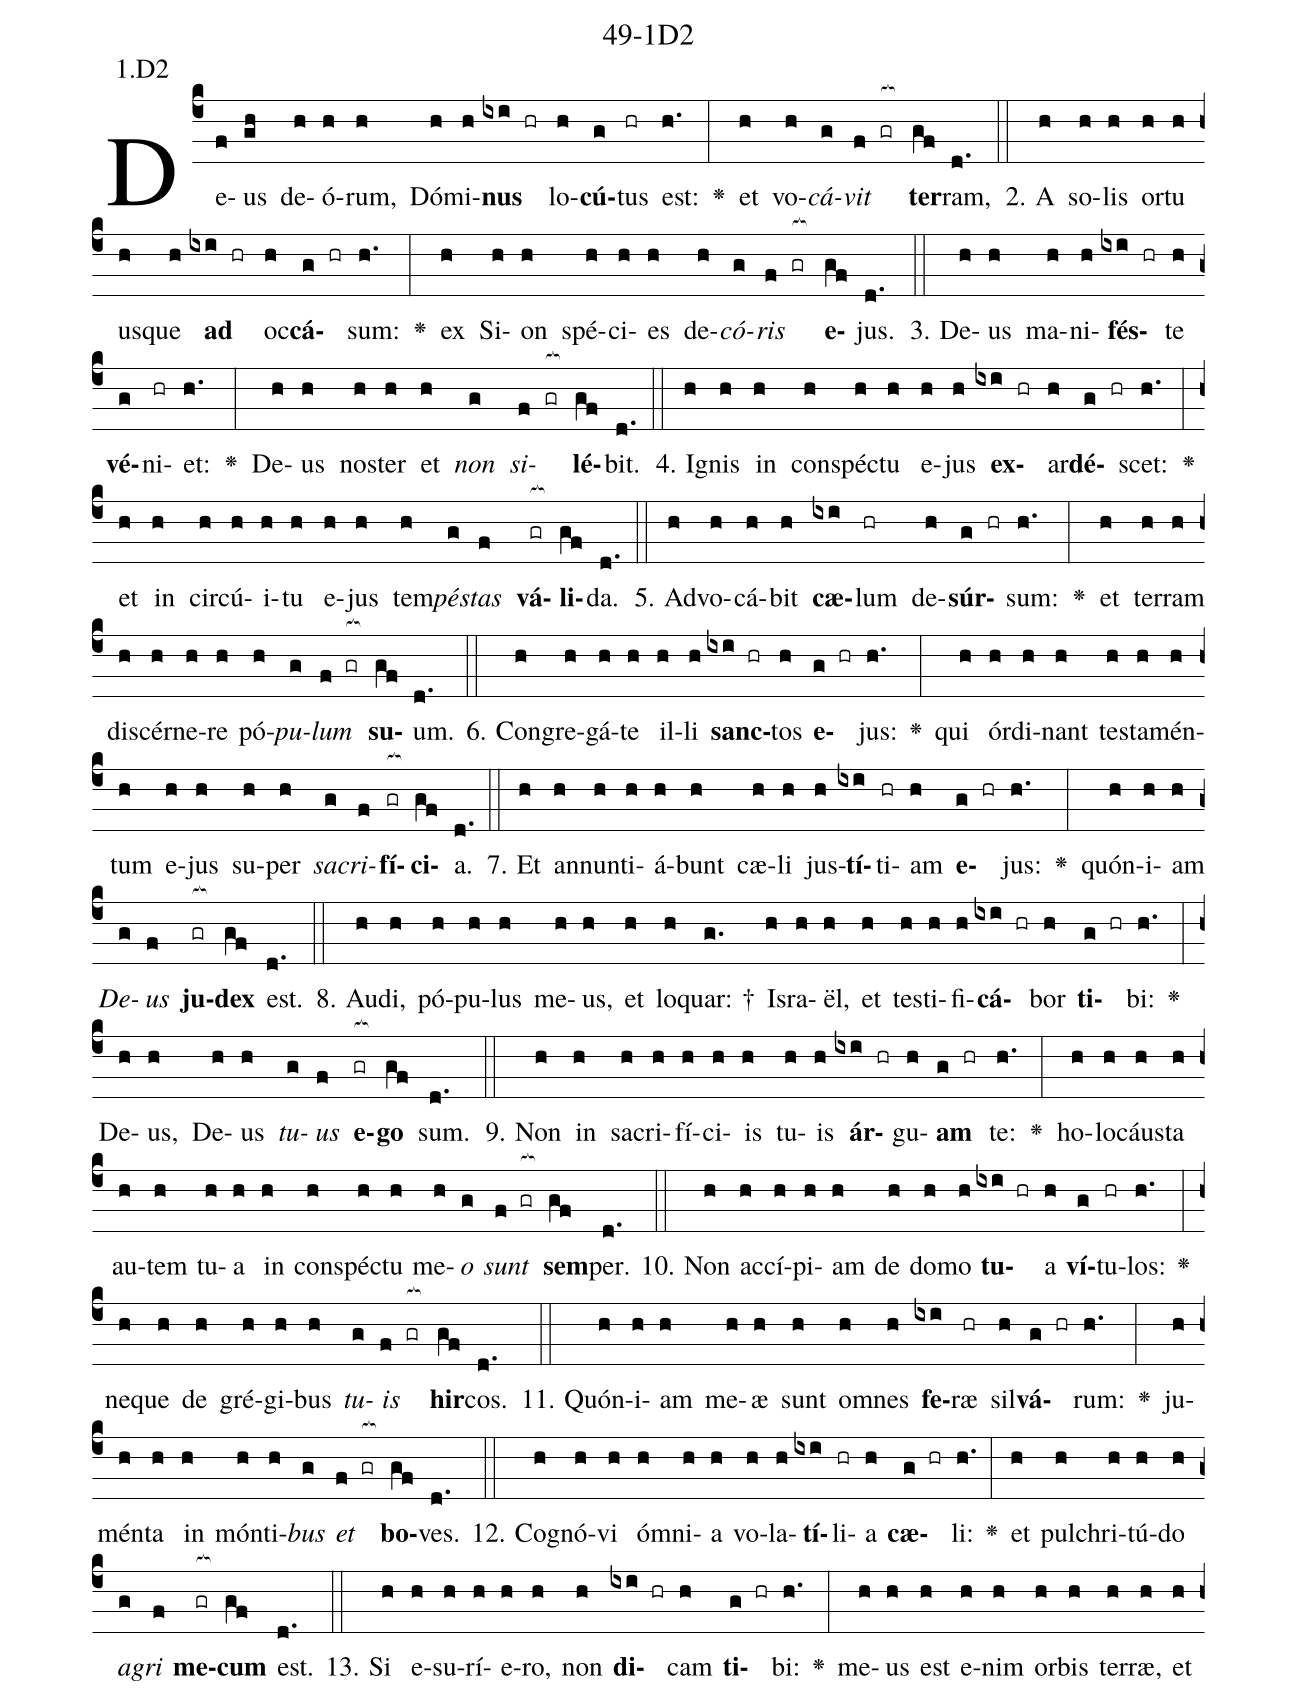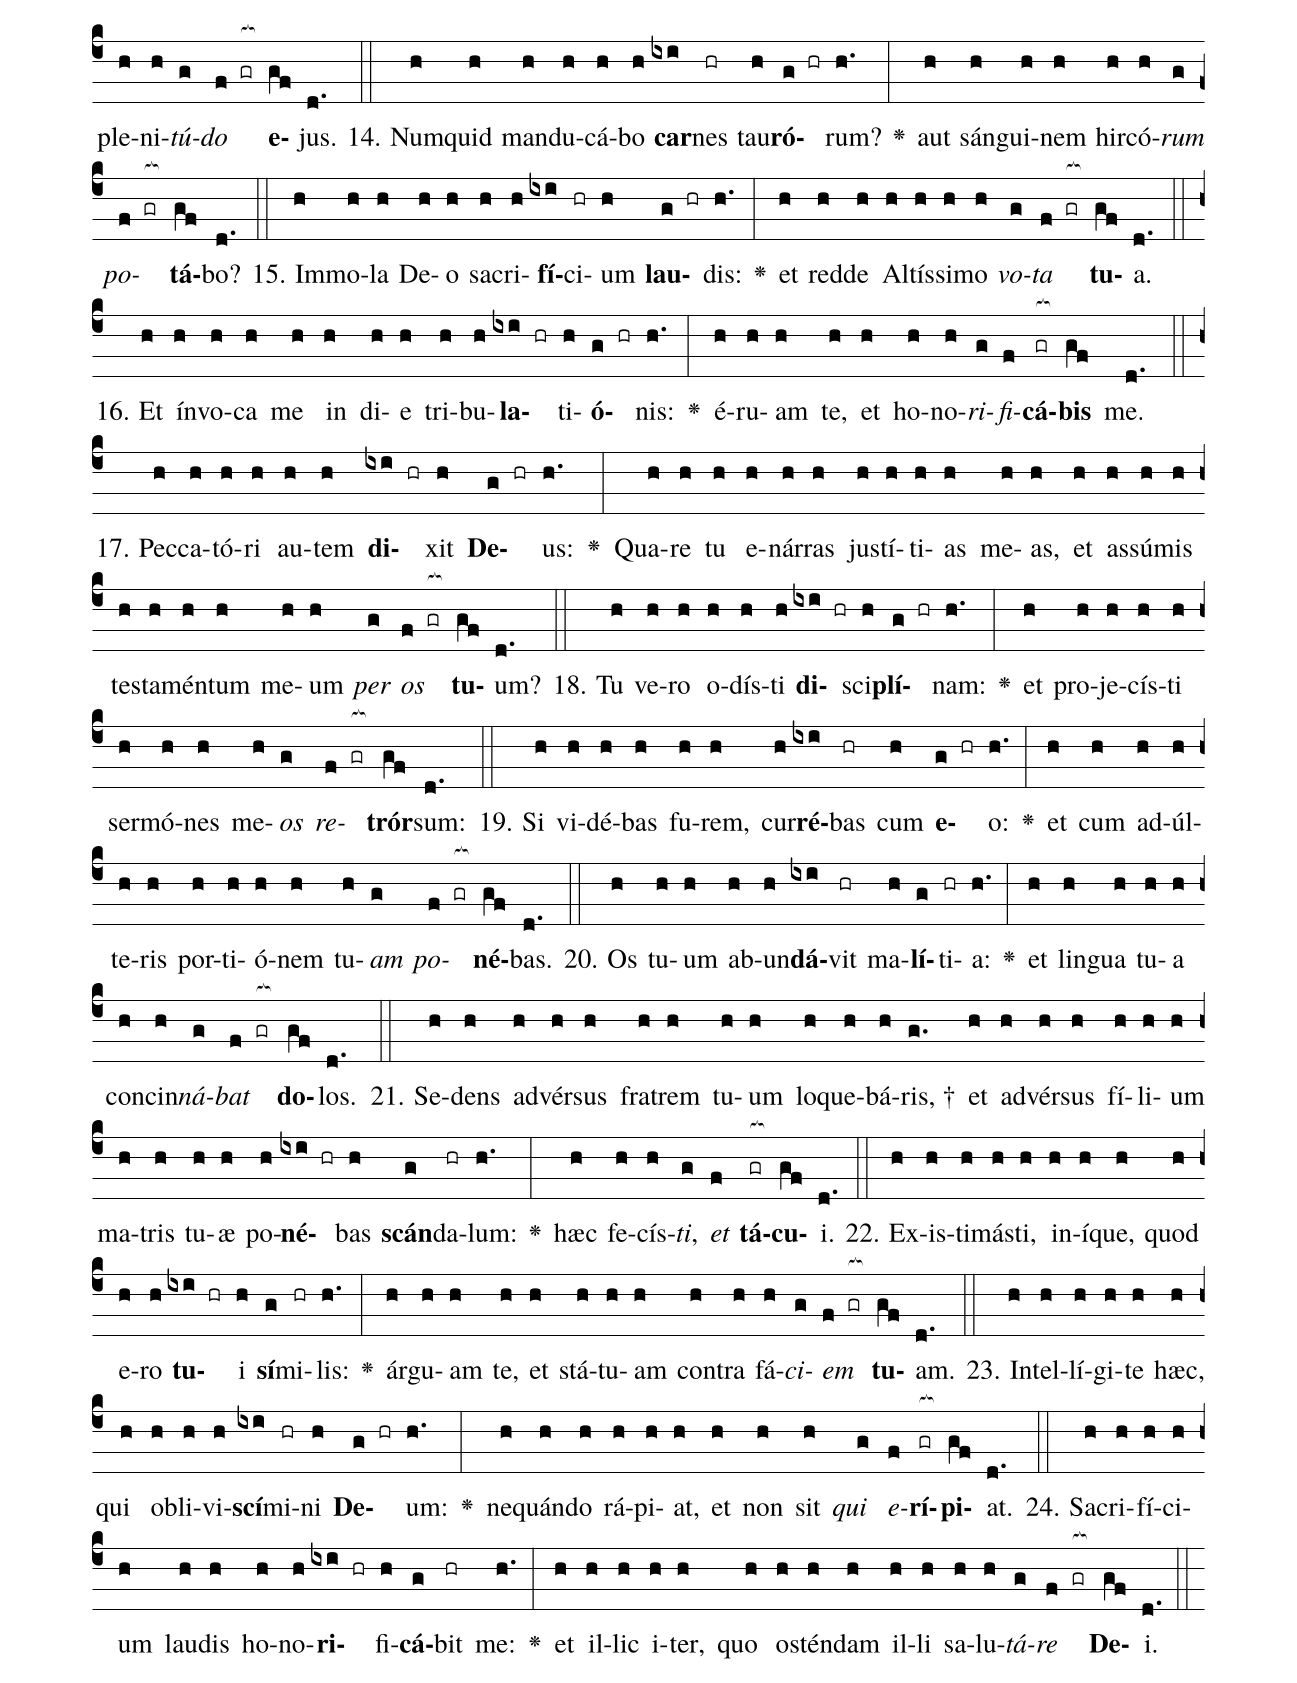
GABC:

name: 49-1D2;
annotation: 1.D2;
%%
(c4)De(f)us(gh) de(h)ó(h)rum,(h) Dó(h)mi(h)<b>nus</b>(ixi hr) lo(h)<b>cú</b>(g)tus(hr) est:(h.) <v>\greheightstar</v>(:) et(h) vo(h)<i>cá</i>(g)<i>vit</i>(f gr[ocb:1{]) <b>ter</b>(gf[ocb:0}])ram,(d.) (::)
2. A(h) so(h)lis(h) or(h)tu(h) us(h)que(h) <b>ad</b>(ixi hr) oc(h)<b>cá</b>(g hr)sum:(h.) <v>\greheightstar</v>(:) ex(h) Si(h)on(h) spé(h)ci(h)es(h) de(h)<i>có</i>(g)<i>ris</i>(f gr[ocb:1{]) <b>e</b>(gf[ocb:0}])jus.(d.) (::)
3. De(h)us(h) ma(h)ni(h)<b>fés</b>(ixi hr)te(h) <b>vé</b>(g)ni(hr)et:(h.) <v>\greheightstar</v>(:) De(h)us(h) nos(h)ter(h) et(h) <i>non</i>(g) <i>si</i>(f gr[ocb:1{])<b>lé</b>(gf[ocb:0}])bit.(d.) (::)
4. I(h)gnis(h) in(h) con(h)spéc(h)tu(h) e(h)jus(h) <b>ex</b>(ixi hr)ar(h)<b>dé</b>(g hr)scet:(h.) <v>\greheightstar</v>(:) et(h) in(h) cir(h)cú(h)i(h)tu(h) e(h)jus(h) tem(h)<i>pés</i>(g)<i>tas</i>(f) <b>vá</b>(gr[ocb:1{])<b>li</b>(gf[ocb:0}])da.(d.) (::)
5. Ad(h)vo(h)cá(h)bit(h) <b>cæ</b>(ixi)lum(hr) de(h)<b>súr</b>(g hr)sum:(h.) <v>\greheightstar</v>(:) et(h) ter(h)ram(h) di(h)scér(h)ne(h)re(h) pó(h)<i>pu</i>(g)<i>lum</i>(f gr[ocb:1{]) <b>su</b>(gf[ocb:0}])um.(d.) (::)
6. Con(h)gre(h)gá(h)te(h) il(h)li(h) <b>sanc</b>(ixi hr)tos(h) <b>e</b>(g hr)jus:(h.) <v>\greheightstar</v>(:) qui(h) ór(h)di(h)nant(h) tes(h)ta(h)mén(h)tum(h) e(h)jus(h) su(h)per(h) <i>sa</i>(g)<i>cri</i>(f)<b>fí</b>(gr[ocb:1{])<b>ci</b>(gf[ocb:0}])a.(d.) (::)
7. Et(h) an(h)nun(h)ti(h)á(h)bunt(h) cæ(h)li(h) jus(h)<b>tí</b>(ixi)ti(hr)am(h) <b>e</b>(g hr)jus:(h.) <v>\greheightstar</v>(:) quón(h)i(h)am(h) <i>De</i>(g)<i>us</i>(f) <b>ju</b>(gr[ocb:1{])<b>dex</b>(gf[ocb:0}]) est.(d.) (::)
8. Au(h)di,(h) pó(h)pu(h)lus(h) me(h)us,(h) et(h) lo(h)quar: †(g.) Is(h)ra(h)ël,(h) et(h) tes(h)ti(h)fi(h)<b>cá</b>(ixi hr)bor(h) <b>ti</b>(g hr)bi:(h.) <v>\greheightstar</v>(:) De(h)us,(h) De(h)us(h) <i>tu</i>(g)<i>us</i>(f) <b>e</b>(gr[ocb:1{])<b>go</b>(gf[ocb:0}]) sum.(d.) (::)
9. Non(h) in(h) sa(h)cri(h)fí(h)ci(h)is(h) tu(h)is(h) <b>ár</b>(ixi hr)gu(h)<b>am</b>(g hr) te:(h.) <v>\greheightstar</v>(:) ho(h)lo(h)cáus(h)ta(h) au(h)tem(h) tu(h)a(h) in(h) con(h)spéc(h)tu(h) me(h)<i>o</i>(g) <i>sunt</i>(f gr[ocb:1{]) <b>sem</b>(gf[ocb:0}])per.(d.) (::)
10. Non(h) ac(h)cí(h)pi(h)am(h) de(h) do(h)mo(h) <b>tu</b>(ixi hr)a(h) <b>ví</b>(g)tu(hr)los:(h.) <v>\greheightstar</v>(:) ne(h)que(h) de(h) gré(h)gi(h)bus(h) <i>tu</i>(g)<i>is</i>(f gr[ocb:1{]) <b>hir</b>(gf[ocb:0}])cos.(d.) (::)
11. Quón(h)i(h)am(h) me(h)æ(h) sunt(h) om(h)nes(h) <b>fe</b>(ixi)ræ(hr) sil(h)<b>vá</b>(g hr)rum:(h.) <v>\greheightstar</v>(:) ju(h)mén(h)ta(h) in(h) món(h)ti(h)<i>bus</i>(g) <i>et</i>(f gr[ocb:1{]) <b>bo</b>(gf[ocb:0}])ves.(d.) (::)
12. Co(h)gnó(h)vi(h) óm(h)ni(h)a(h) vo(h)la(h)<b>tí</b>(ixi)li(hr)a(h) <b>cæ</b>(g hr)li:(h.) <v>\greheightstar</v>(:) et(h) pul(h)chri(h)tú(h)do(h) <i>a</i>(g)<i>gri</i>(f) <b>me</b>(gr[ocb:1{])<b>cum</b>(gf[ocb:0}]) est.(d.) (::)
13. Si(h) e(h)su(h)rí(h)e(h)ro,(h) non(h) <b>di</b>(ixi hr)cam(h) <b>ti</b>(g hr)bi:(h.) <v>\greheightstar</v>(:) me(h)us(h) est(h) e(h)nim(h) or(h)bis(h) ter(h)ræ,(h) et(h) ple(h)ni(h)<i>tú</i>(g)<i>do</i>(f gr[ocb:1{]) <b>e</b>(gf[ocb:0}])jus.(d.) (::)
14. Num(h)quid(h) man(h)du(h)cá(h)bo(h) <b>car</b>(ixi)nes(hr) tau(h)<b>ró</b>(g hr)rum?(h.) <v>\greheightstar</v>(:) aut(h) sán(h)gui(h)nem(h) hir(h)có(h)<i>rum</i>(g) <i>po</i>(f gr[ocb:1{])<b>tá</b>(gf[ocb:0}])bo?(d.) (::)
15. Im(h)mo(h)la(h) De(h)o(h) sa(h)cri(h)<b>fí</b>(ixi)ci(hr)um(h) <b>lau</b>(g hr)dis:(h.) <v>\greheightstar</v>(:) et(h) red(h)de(h) Al(h)tís(h)si(h)mo(h) <i>vo</i>(g)<i>ta</i>(f gr[ocb:1{]) <b>tu</b>(gf[ocb:0}])a.(d.) (::)
16. Et(h) ín(h)vo(h)ca(h) me(h) in(h) di(h)e(h) tri(h)bu(h)<b>la</b>(ixi hr)ti(h)<b>ó</b>(g hr)nis:(h.) <v>\greheightstar</v>(:) é(h)ru(h)am(h) te,(h) et(h) ho(h)no(h)<i>ri</i>(g)<i>fi</i>(f)<b>cá</b>(gr[ocb:1{])<b>bis</b>(gf[ocb:0}]) me.(d.) (::)
17. Pec(h)ca(h)tó(h)ri(h) au(h)tem(h) <b>di</b>(ixi hr)xit(h) <b>De</b>(g hr)us:(h.) <v>\greheightstar</v>(:) Qua(h)re(h) tu(h) e(h)nár(h)ras(h) jus(h)tí(h)ti(h)as(h) me(h)as,(h) et(h) as(h)sú(h)mis(h) tes(h)ta(h)mén(h)tum(h) me(h)um(h) <i>per</i>(g) <i>os</i>(f gr[ocb:1{]) <b>tu</b>(gf[ocb:0}])um?(d.) (::)
18. Tu(h) ve(h)ro(h) o(h)dís(h)ti(h) <b>di</b>(ixi hr)sci(h)<b>plí</b>(g hr)nam:(h.) <v>\greheightstar</v>(:) et(h) pro(h)je(h)cís(h)ti(h) ser(h)mó(h)nes(h) me(h)<i>os</i>(g) <i>re</i>(f gr[ocb:1{])<b>trór</b>(gf[ocb:0}])sum:(d.) (::)
19. Si(h) vi(h)dé(h)bas(h) fu(h)rem,(h) cur(h)<b>ré</b>(ixi)bas(hr) cum(h) <b>e</b>(g hr)o:(h.) <v>\greheightstar</v>(:) et(h) cum(h) ad(h)úl(h)te(h)ris(h) por(h)ti(h)ó(h)nem(h) tu(h)<i>am</i>(g) <i>po</i>(f gr[ocb:1{])<b>né</b>(gf[ocb:0}])bas.(d.) (::)
20. Os(h) tu(h)um(h) ab(h)un(h)<b>dá</b>(ixi)vit(hr) ma(h)<b>lí</b>(g)ti(hr)a:(h.) <v>\greheightstar</v>(:) et(h) lin(h)gua(h) tu(h)a(h) con(h)cin(h)<i>ná</i>(g)<i>bat</i>(f gr[ocb:1{]) <b>do</b>(gf[ocb:0}])los.(d.) (::)
21. Se(h)dens(h) ad(h)vér(h)sus(h) fra(h)trem(h) tu(h)um(h) lo(h)que(h)bá(h)ris, †(g.) et(h) ad(h)vér(h)sus(h) fí(h)li(h)um(h) ma(h)tris(h) tu(h)æ(h) po(h)<b>né</b>(ixi hr)bas(h) <b>scán</b>(g)da(hr)lum:(h.) <v>\greheightstar</v>(:) hæc(h) fe(h)cís(h)<i>ti</i>,(g) <i>et</i>(f) <b>tá</b>(gr[ocb:1{])<b>cu</b>(gf[ocb:0}])i.(d.) (::)
22. Ex(h)is(h)ti(h)más(h)ti,(h) in(h)í(h)que,(h) quod(h) e(h)ro(h) <b>tu</b>(ixi hr)i(h) <b>sí</b>(g)mi(hr)lis:(h.) <v>\greheightstar</v>(:) ár(h)gu(h)am(h) te,(h) et(h) stá(h)tu(h)am(h) con(h)tra(h) fá(h)<i>ci</i>(g)<i>em</i>(f gr[ocb:1{]) <b>tu</b>(gf[ocb:0}])am.(d.) (::)
23. In(h)tel(h)lí(h)gi(h)te(h) hæc,(h) qui(h) ob(h)li(h)vi(h)<b>scí</b>(ixi)mi(hr)ni(h) <b>De</b>(g hr)um:(h.) <v>\greheightstar</v>(:) ne(h)quán(h)do(h) rá(h)pi(h)at,(h) et(h) non(h) sit(h) <i>qui</i>(g) <i>e</i>(f)<b>rí</b>(gr[ocb:1{])<b>pi</b>(gf[ocb:0}])at.(d.) (::)
24. Sa(h)cri(h)fí(h)ci(h)um(h) lau(h)dis(h) ho(h)no(h)<b>ri</b>(ixi hr)fi(h)<b>cá</b>(g)bit(hr) me:(h.) <v>\greheightstar</v>(:) et(h) il(h)lic(h) i(h)ter,(h) quo(h) os(h)tén(h)dam(h) il(h)li(h) sa(h)lu(h)<i>tá</i>(g)<i>re</i>(f gr[ocb:1{]) <b>De</b>(gf[ocb:0}])i.(d.) (::)
